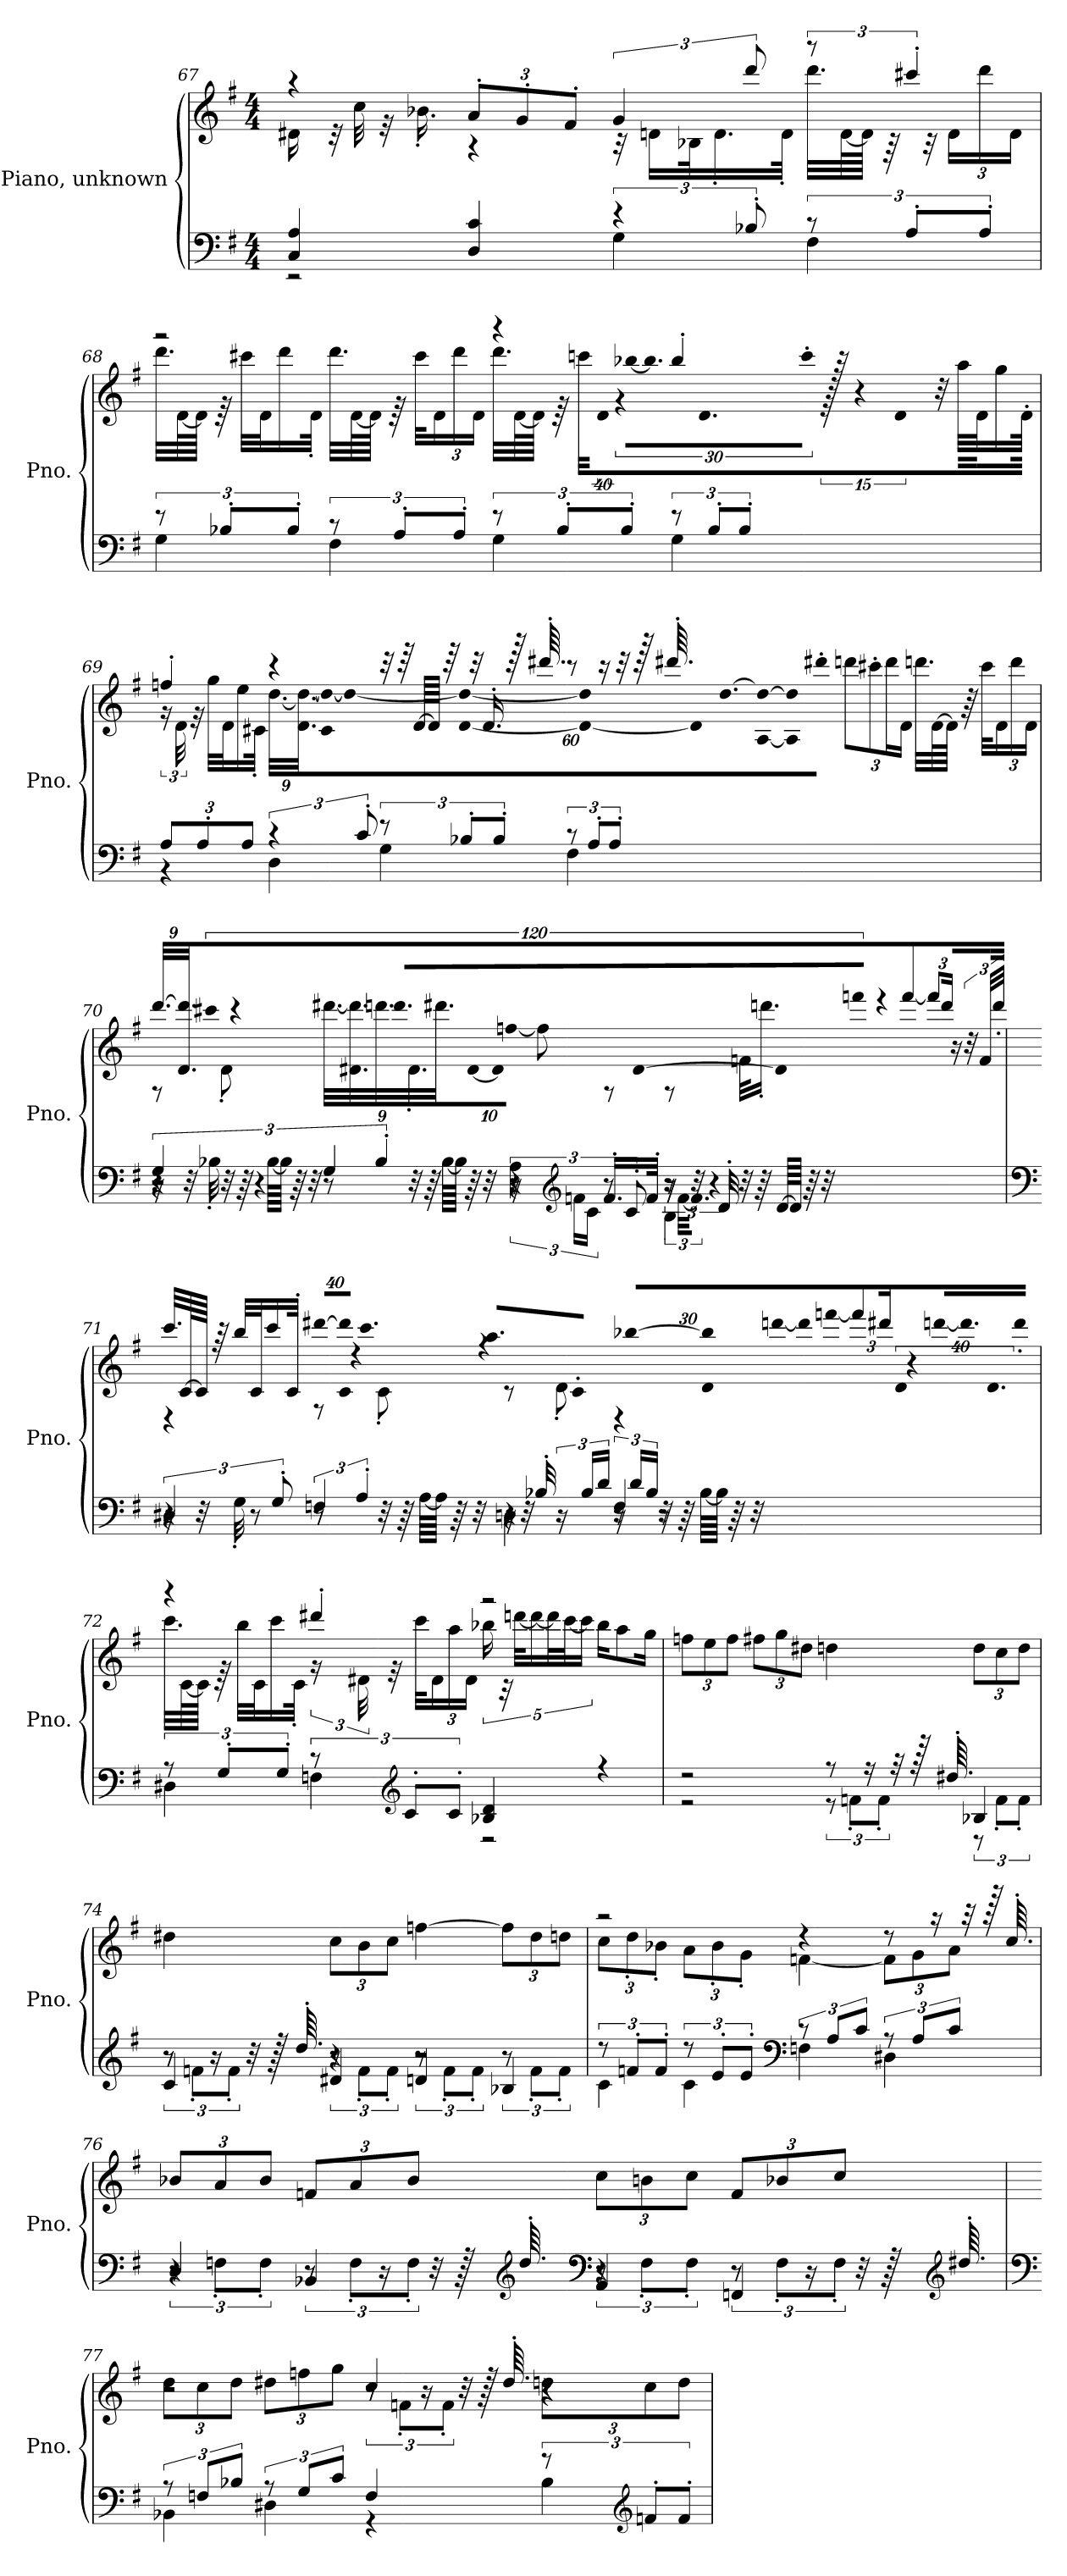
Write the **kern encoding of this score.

**kern	**kern
*part1	*part1
*staff2	*staff1
*I"Piano, unknown	*
*I'Pno.	*
!!LO:LB:g=z
*clefF4	*clefG2
*k[f#]	*k[f#]
*M4/4	*M4/4
=67	=67
*^	*^
4C/ 4A/	2r	4r	16d#X\
.	.	.	32r
.	.	.	32cc\
.	.	.	32r
.	.	.	16.b-X'\
*	*	*Xbrackettup	*
4D/ 4c/	.	12a'/L	4r
.	.	12g'/	.
.	.	12f#'/J	.
*	*	*brackettup	*
6r	4G\	6g/	32r
.	.	.	16dn\LL
.	.	.	32B-X\K
.	.	.	16.d'\
12B-X'/	.	12ddd/	.
.	.	.	32d'\JJk
12r	4F#\	12r	32.ddd\LLL
.	.	.	[64d\L
.	.	.	64d\JJJJ]
.	.	.	64r
12A'/L	.	6ccc#X'/	.
.	.	.	32r
*	*	*	*Xbrackettup
.	.	.	24d\LL
12A'/J	.	.	24ddd\
.	.	.	24d\JJ
!!LO:LB:g=z	!!
=68	=68	=68	=68
12r	4G\	2r	32.ddd\LLL
.	.	.	[64d\L
.	.	.	64d\JJJJ]
.	.	.	64r
12B-X'/L	.	.	.
.	.	.	32ccc#X\LLL
.	.	.	32d\J
.	.	.	16ddd\
12B-'/J	.	.	.
.	.	.	32d'\JJk
12r	4F#\	.	32.ddd\LLL
.	.	.	[64d\L
.	.	.	64d\JJJJ]
.	.	.	64r
12A'/L	.	.	.
.	.	.	32ccc#\KLL
.	.	.	24d\
12A'/J	.	.	24ddd\
.	.	.	24d\JJ
12r	4G\	4r	32.ddd\LLL
.	.	.	[64d\L
.	.	.	64d\JJJJ]
.	.	.	64r
12B-'/L	.	.	.
.	.	.	32cccn\LLL
*	*	*	*brackettup
!	!	!	!LO:N:vis=32
.	.	.	640%23d\JJJ
!	!	!	!LO:N:vis=128
.	.	.	1920%17r
12B-'/J	.	.	.
!	!	!	!LO:N:vis=256
.	.	.	[1920%17bb-X\KLLLL
!	!	!	!LO:N:vis=64.
.	.	.	640%17bb-\]
!	!	!	!LO:N:vis=64.
.	.	.	640%17d\
.	.	.	1920ryy
!	!	!	!LO:N:vis=64
.	.	.	960%17ccc'\JJJJ
12r	4G\	4bb-'/	1920r
.	.	.	1920%79r
.	.	.	48d\
.	.	.	32r
12B-'/L	.	.	.
.	.	.	32aa\LLL
.	.	.	32d\J
.	.	.	16gg\
12B-'/J	.	.	.
.	.	.	32d'\JJk
!!LO:LB:g=z	!!
=69	=69	=69	=69
*Xbrackettup	*	*	*
12A/L	4r	4ffn'/	24r
.	.	.	48d\
.	.	.	32r
12A'/	.	.	.
.	.	.	32gg\LLL
.	.	.	32d\J
.	.	.	16ee\
12A/J	.	.	.
.	.	.	32c#X'\JJk
*brackettup	*	*	*Xbrackettup
6r	4D\	4r	[36.dd\LLL
.	.	.	36.d\ 36.dd\_
!	!	!	!LO:N:vis=32
.	.	.	1920%53c#\ 1920%53dd\_
!	!	!	!LO:N:vis=64
.	.	.	640%9dd\L_
!	!	!	!LO:N:vis=64
.	.	.	[640%9d\ 640%9dd\_
!	!	!	!LO:N:vis=64
.	.	.	640%9d\_ 640%9dd\]
!	!	!	!LO:N:vis=64
.	.	.	640%9d\J]
12c'/	.	.	.
.	.	.	[36.dd\
!	!	!	!LO:N:vis=64
.	.	.	[640%9A\ 640%9dd\_L
!	!	!	!LO:N:vis=64
.	.	.	640%9A\] 640%9dd\]
!	!	!	!LO:N:vis=64
.	.	.	640%9ddd#X'\JJJJ
12r	4G\	32r	.
.	.	.	12dddn\L
.	.	64r	.
.	.	[64d/LLLL	.
.	.	64d/JJJJ]	.
.	.	64r	.
12B-X'/L	.	.	.
.	.	.	12ccc#X'\
.	.	32r	.
.	.	16.d'/	.
12B-'/J	.	.	.
.	.	.	24ddd\L
.	.	.	24d\JJ
.	.	128r	.
.	.	64.ddd#X'/	.
12r	4F#\	8r	.
.	.	.	32.dddn\LLL
.	.	.	[64d\L
.	.	.	64d\JJJJ]
.	.	.	64r
12A'/L	.	.	.
.	.	.	32ccc#\KLL
.	.	16r	.
.	.	.	24d\
12A'/J	.	.	.
.	.	.	24ddd\
.	.	32r	.
.	.	.	24d\JJ
.	.	128r	.
.	.	64.ddd#X'/	.
960ryy	960ryy	960ryy	.
!!LO:LB:g=z	!!
=70	=70	=70	=70
*^	*^	*	*
*	*	*	*	*brackettup	*
4r	16r	6G/	2r	[36.ddd/LLL	8r
.	.	.	.	36.d/ 36.ddd/]J	.
.	32r	.	.	.	.
!	!	!	!	!LO:N:vis=16	!
.	.	.	.	1920%107ccc#X/JJ	.
.	32B-X'\	.	.	.	.
.	32r	.	.	.	8d'\
!	!	!	!	!LO:N:vis=32	!
.	.	.	.	1920%53r	.
.	64r	.	.	.	.
.	.	6r	.	36.ddd/LLL	.
.	[64B-\LLLL	.	.	.	.
.	64B-\JJJJ]	.	.	.	.
.	64r	.	.	.	.
!	!	!	!	!LO:N:vis=64	!
.	.	.	.	[640%9d/L	.
.	32r	.	.	.	.
!	!	!	!	!LO:N:vis=64	!
.	.	.	.	640%9d/]	.
!	!	!	!	!LO:N:vis=64	!
.	.	.	.	640%9fffn/JJJJ	.
*	*	*	*	*	*Xbrackettup
4G/	8r	.	.	.	[36.ddd#X\LLL
.	.	.	.	4r	.
.	.	.	.	.	36.d#X\ 36.ddd#\]
.	.	6B-'/	.	.	36.dddn\
.	32r	.	.	.	36.d#'\
.	64r	.	.	.	.
.	.	.	.	.	36.ddd#X\
.	[64B-\LLLL	.	.	.	.
.	64B-\JJJJ]	.	.	.	.
.	64r	.	.	.	.
!	!	!	!	!	!LO:N:vis=64
.	.	.	.	.	[640%9d#\L
.	32r	.	.	.	.
!	!	!	!	!	!LO:N:vis=64
.	.	.	.	.	640%9d#\]
!	!	!	!	!	!LO:N:vis=64
.	.	.	.	.	[640%9ffn\JJJJ
8r	24r	6r	4A\	.	.
.	.	.	.	[4fff/	8ff\]
*clefG2	*	*	*	*	*
.	24fn\LL	.	.	.	.
.	24c\JJ	.	.	.	.
16.f'/LL	8r	.	.	.	.
.	.	.	.	.	8r
.	.	12c'/	.	.	.
32f'/JJk	.	.	.	.	.
16r	24r	12r	4B-\	.	.
.	.	.	.	12fff/L]	8r
.	[48f\KKL	.	.	.	.
32r	8.f\J]	.	.	.	.
.	.	6r	.	.	.
.	.	.	.	24ddd#/Jk	.
32d'/	.	.	.	.	.
32r	.	.	.	.	.
.	.	.	.	16r	32fn\KLL
64r	.	.	.	.	.
.	.	.	.	.	16.dddn'\JJ
[64d/LLLL	.	.	.	.	.
64d/JJJJ]	.	.	.	.	.
*	*	*	*	*brackettup	*
.	.	.	.	48r	.
64r	.	.	.	.	.
.	.	.	.	48f/LLL	.
32r	.	.	.	.	.
.	.	.	.	48ddd'/JJJ	.
1920ryy	1920ryy	1920ryy	1920ryy	.	.
*v	*v	*v	*v	*	*
!!LO:LB:g=z	!!
=71	=71	=71
*clefF4	*	*
*^	*	*
*	*^	*	*
6D#X/	16r	4r	32.ccc/LLL	4r
.	.	.	[64c/L	.
.	32r	.	64c/JJJJ]	.
.	.	.	64r	.
.	32G'\	.	32bb/LLL	.
.	8r	.	32c/J	.
.	.	.	16ccc/	.
12G'/	.	.	.	.
.	.	.	32c'/JJk	.
!	!	!	!LO:N:vis=32	!
12r	8r	4Fn/	[640%23ddd#X/LLL	8r
!	!	!	!LO:N:vis=32	!
.	.	.	640%23c/ 640%23ddd#/]JJJ	.
!	!	!	!LO:N:vis=64	!
.	.	.	960%17r	.
6A'/	.	.	.	.
!	!	!	!LO:N:vis=32.	!
.	.	.	1920%103ccc/	.
.	32r	.	.	8c'\
!	!	!	!LO:N:vis=64	!
.	.	.	960%17r	.
.	64r	.	.	.
!	!	!	!LO:N:vis=32.	!
.	.	.	1920%103aa/LLL	.
.	[64A\LLLL	.	.	.
.	64A\JJJJ]	.	.	.
.	64r	.	.	.
!	!	!	!LO:N:vis=32	!
.	.	.	640%23c'/JJJ	.
.	32r	.	.	.
16r	4Dn\	4r	.	8r
*	*	*	*Xbrackettup	*
.	.	.	[24bb-X/LL	.
.	.	.	24d/ 24bb-/]	.
32r	.	.	.	.
.	.	.	[24dddn/	.
32B-X'/	.	.	.	.
24r	.	.	.	8d'\
.	.	.	16ddd/]	.
24B-/LL	.	.	.	.
.	.	.	[16fffn/J	.
24d/JJ	.	.	.	.
24r	8r	4F/	.	4r
.	.	.	12fff/]	.
24d/LL	.	.	.	.
24B-/JJ	.	.	.	.
.	.	.	24ddd#X/L	.
8r	32r	.	.	.
*	*	*	*brackettup	*
!	!	!	!LO:N:vis=32	!
.	.	.	640%23d/JJk	.
.	64r	.	.	.
!	!	!	!LO:N:vis=128	!
.	.	.	1920%17r	.
!	!	!	!LO:N:vis=256	!
.	.	.	[1920%17dddn/KLLLL	.
.	[64B-\LLLL	.	.	.
!	!	!	!LO:N:vis=64.	!
.	.	.	640%17ddd/]	.
.	64B-\JJJJ]	.	.	.
.	64r	.	.	.
!	!	!	!LO:N:vis=64.	!
.	.	.	640%17d/	.
.	32r	.	.	.
!	!	!	!LO:N:vis=64	!
.	.	.	960%17ddd'/JJJJ	.
*	*v	*v	*	*
!!LO:PB:g=z	!!
=72	=72	=72	=72
12r	4D#X\	4r	32.ccc\LLL
.	.	.	[64c\L
.	.	.	64c\JJJJ]
.	.	.	64r
12G'/L	.	.	.
.	.	.	32bb\LLL
.	.	.	32c\J
.	.	.	16ccc\
12G'/J	.	.	.
.	.	.	32c'\JJk
12r	4Fn\	4ddd#X'/	24r
.	.	.	48d#X\
.	.	.	32r
*clefG2	*	*	*
12c'/L	.	.	.
.	.	.	32ccc\KLL
*	*	*	*Xbrackettup
.	.	.	24d#\
12c'/J	.	.	24aa\
.	.	.	24d#\JJ
*	*	*	*brackettup
4B-X/ 4d/	2r	2r	20bb-X\
.	.	.	40r
.	.	.	[40dddn\KLL
.	.	.	20ddd\_
.	.	.	40ddd\L]
.	.	.	[40ccc\J
.	.	.	20ccc\JJ]
4r	.	.	16bb-\KL
.	.	.	8aa\
.	.	.	16gg\Jk
*	*	*v	*v
!!LO:LB:g=z
=73	=73	=73
*	*	*Xbrackettup
2r	2r	12ffn\L
.	.	12ee\
.	.	12ff\J
.	.	12ff#X\L
.	.	12gg\
.	.	12dd#X\J
8r	12r	4ddn\
.	12fn'\L	.
16r	.	.
.	12f'\J	.
32r	.	.
128r	.	.
64.dd#X'/	.	.
4B-X/	12r	12dd\L
.	12f'\L	12cc\
.	12f'\J	12dd\J
=74	=74	=74
*	*^	*
8r	12r	4c/	4dd#X\
.	12fn'\L	.	.
16r	.	.	.
.	12f'\J	.	.
32r	.	.	.
128r	.	.	.
64.dd'/	.	.	.
4r	12r	4d#X/	12cc\L
.	12f'\L	.	12b\
.	12f'\J	.	12cc\J
2r	12r	4dn/	[4ffn\
.	12f'\L	.	.
.	12f'\J	.	.
.	12r	4B-X/	12ff\L]
.	12f'\L	.	12dd#\
.	12f'\J	.	12ddn\J
*	*v	*v	*
!!LO:LB:g=z
=75	=75	=75
*	*	*^
12r	4c\	2r	12cc\L
12fn'/L	.	.	12dd'\
12f'/J	.	.	12b-X'\J
12r	4c\	.	12a\L
12e'/L	.	.	12b-'\
12e'/J	.	.	12g'\J
*clefF4	*	*	*
12r	4Fn\	4r	[4fn\
12A/L	.	.	.
12c/J	.	.	.
12r	4D#X\	8r	12f\L]
12A/L	.	.	12g\
.	.	16r	.
12c/J	.	.	12a\J
.	.	32r	.
.	.	128r	.
.	.	64.cc'/	.
*	*	*v	*v
!!LO:LB:g=z
=76	=76	=76
*	*^	*
4D/	12r	4r	12b-X/L
.	12Fn'\L	.	12a/
.	12F'\J	.	12b-/J
8r	12r	4BB-X/	12fn/L
.	12F'\L	.	12a/
16r	.	.	.
.	12F'\J	.	12b-/J
32r	.	.	.
128r	.	.	.
*clefG2	*	*	*
64.dd'/	.	.	.
*clefF4	*	*	*
4r	12r	4AA/	12cc\L
.	12F'\L	.	12bn\
.	12F'\J	.	12cc\J
8r	12r	4FFn/	12f/L
.	12F'\L	.	12b-X/
16r	.	.	.
.	12F'\J	.	12cc/J
32r	.	.	.
128r	.	.	.
*clefG2	*	*	*
64.dd#X'/	.	.	.
*v	*v	*v	*
!!LO:LB:g=z
=77	=77
*clefF4	*
*^	*^
*	*	*	*^
12r	4BB-X\	2r	12dd\L	2r
12Fn/L	.	.	12cc\	.
12B-X/J	.	.	12dd\J	.
12r	4D#X\	.	12dd#X\L	.
12G/L	.	.	12ffn\	.
12c/J	.	.	12gg\J	.
*	*	*	*brackettup	*
4F/	4r	8r	12r	4cc/
.	.	.	12fn'\L	.
.	.	16r	.	.
.	.	.	12f'\J	.
.	.	32r	.	.
.	.	128r	.	.
.	.	64.dd#'/	.	.
*	*	*	*Xbrackettup	*
12r	4B-\	4r	12ddn\L	4r
*clefG2	*	*	*	*
12fn'/L	.	.	12cc\	.
12f'/J	.	.	12dd\J	.
*v	*v	*	*	*
*	*v	*v	*v
=	=
*-	*-
